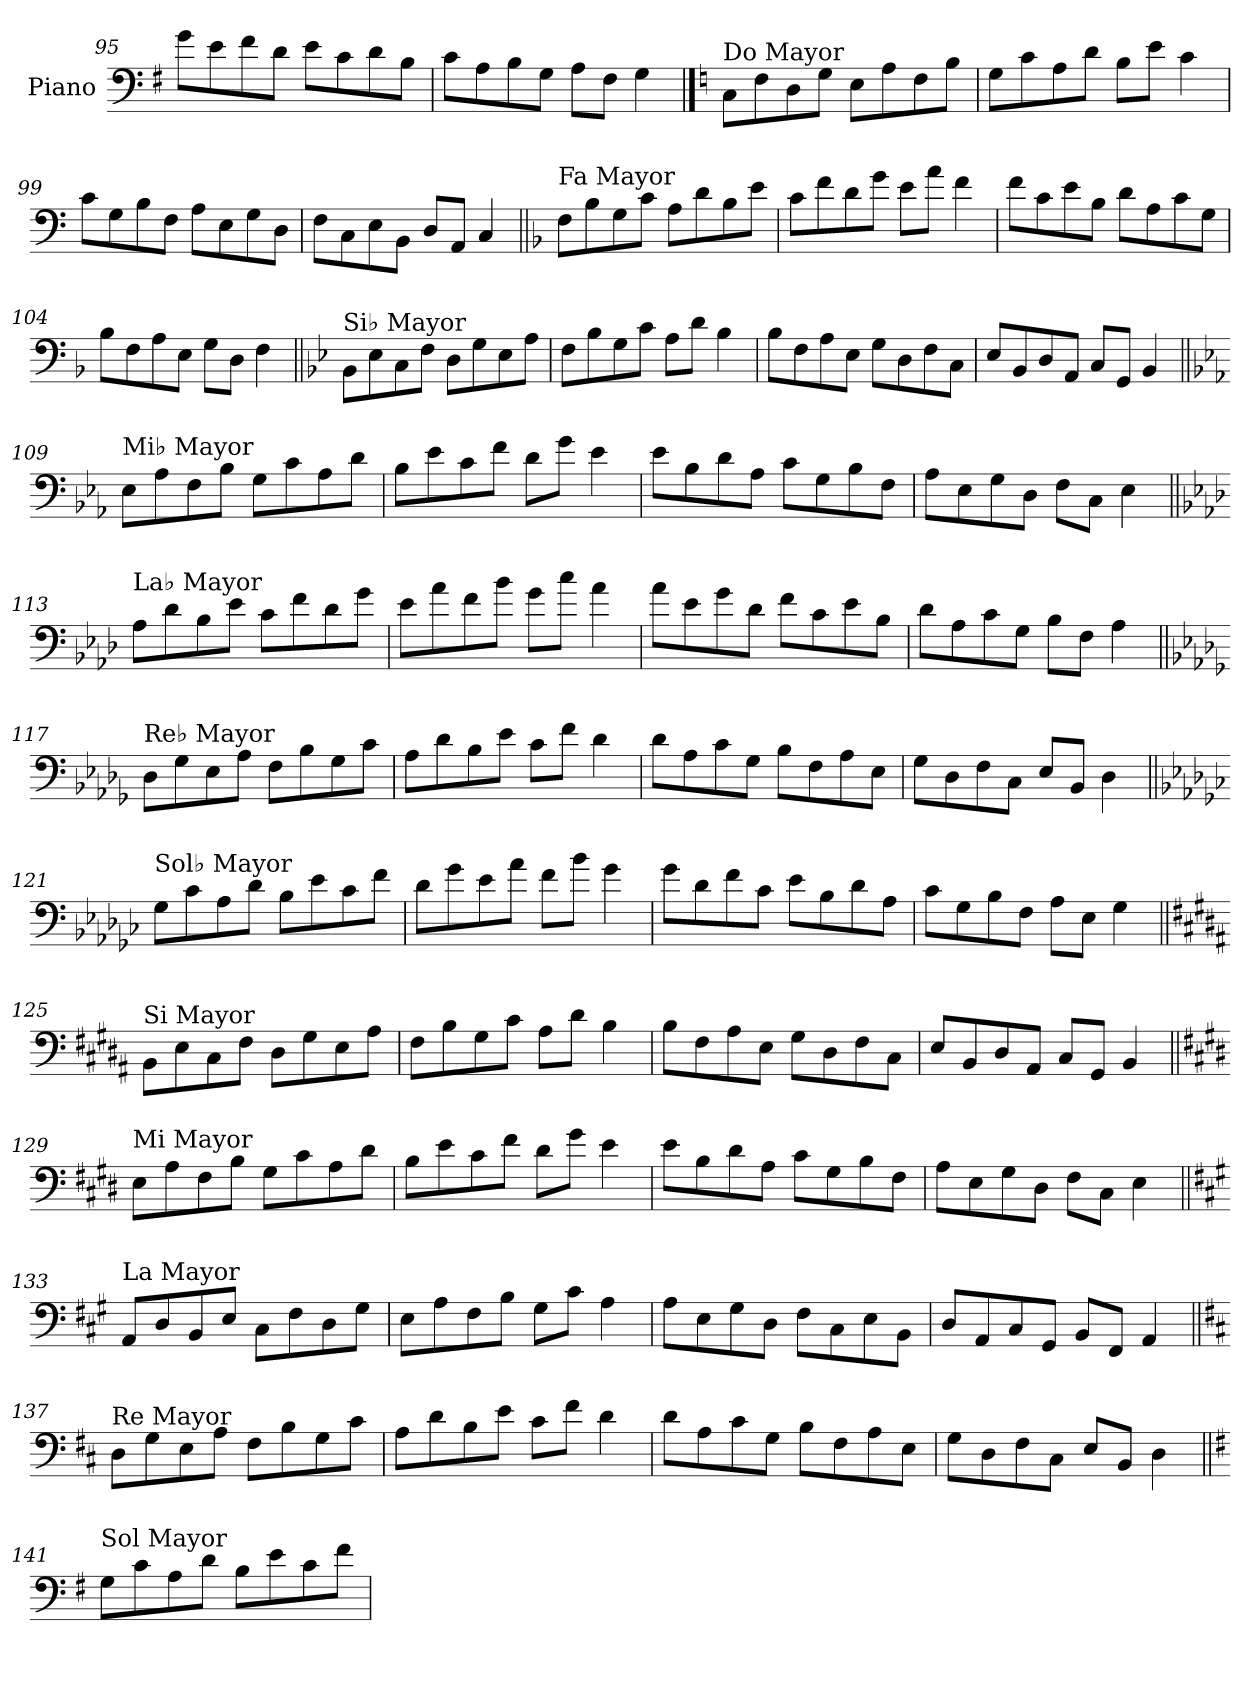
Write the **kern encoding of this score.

**kern
*part1
*staff1
*I"Piano
*I'Pno.
*clefF4
*k[f#]
=95
8g\L
8e\
8f#\
8d\J
8e\L
8c\
8d\
8B\J
=96
8c\L
8A\
8B\
8G\J
8A\L
8F#\J
4G\
!!LO:PB:g=z
==97
*k[]
!LO:TX:a:t=Do Mayor
8C\L
8F\
8D\
8G\J
8E\L
8A\
8F\
8B\J
=98
8G\L
8c\
8A\
8d\J
8B\L
8e\J
4c\
=99
8c\L
8G\
8B\
8F\J
8A\L
8E\
8G\
8D\J
=100
8F\L
8C\
8E\
8BB\J
8D/L
8AA/J
4C/
!!LO:LB:g=z
=101||
*k[b-]
!LO:TX:a:t=Fa Mayor
8F\L
8B-\
8G\
8c\J
8A\L
8d\
8B-\
8e\J
=102
8c\L
8f\
8d\
8g\J
8e\L
8a\J
4f\
=103
8f\L
8c\
8e\
8B-\J
8d\L
8A\
8c\
8G\J
=104
8B-\L
8F\
8A\
8E\J
8G\L
8D\J
4F\
!!LO:LB:g=z
=105||
*k[b-e-]
!LO:TX:a:t=Si♭ Mayor
8BB-\L
8E-\
8C\
8F\J
8D\L
8G\
8E-\
8A\J
=106
8F\L
8B-\
8G\
8c\J
8A\L
8d\J
4B-\
=107
8B-\L
8F\
8A\
8E-\J
8G\L
8D\
8F\
8C\J
=108
8E-/L
8BB-/
8D/
8AA/J
8C/L
8GG/J
4BB-/
!!LO:LB:g=z
=109||
*k[b-e-a-]
!LO:TX:a:t=Mi♭ Mayor
8E-\L
8A-\
8F\
8B-\J
8G\L
8c\
8A-\
8d\J
=110
8B-\L
8e-\
8c\
8f\J
8d\L
8g\J
4e-\
=111
8e-\L
8B-\
8d\
8A-\J
8c\L
8G\
8B-\
8F\J
=112
8A-\L
8E-\
8G\
8D\J
8F\L
8C\J
4E-\
!!LO:LB:g=z
=113||
*k[b-e-a-d-]
!LO:TX:a:t=La♭ Mayor
8A-\L
8d-\
8B-\
8e-\J
8c\L
8f\
8d-\
8g\J
=114
8e-\L
8a-\
8f\
8b-\J
8g\L
8cc\J
4a-\
=115
8a-\L
8e-\
8g\
8d-\J
8f\L
8c\
8e-\
8B-\J
=116
8d-\L
8A-\
8c\
8G\J
8B-\L
8F\J
4A-\
!!LO:LB:g=z
=117||
*k[b-e-a-d-g-]
!LO:TX:a:t=Re♭ Mayor
8D-\L
8G-\
8E-\
8A-\J
8F\L
8B-\
8G-\
8c\J
=118
8A-\L
8d-\
8B-\
8e-\J
8c\L
8f\J
4d-\
=119
8d-\L
8A-\
8c\
8G-\J
8B-\L
8F\
8A-\
8E-\J
=120
8G-\L
8D-\
8F\
8C\J
8E-/L
8BB-/J
4D-\
!!LO:LB:g=z
=121||
*k[b-e-a-d-g-c-]
!LO:TX:a:t=Sol♭ Mayor
8G-\L
8c-\
8A-\
8d-\J
8B-\L
8e-\
8c-\
8f\J
=122
8d-\L
8g-\
8e-\
8a-\J
8f\L
8b-\J
4g-\
=123
8g-\L
8d-\
8f\
8c-\J
8e-\L
8B-\
8d-\
8A-\J
=124
8c-\L
8G-\
8B-\
8F\J
8A-\L
8E-\J
4G-\
!!LO:LB:g=z
=125||
*k[f#c#g#d#a#]
!LO:TX:a:t=Si Mayor
8BB\L
8E\
8C#\
8F#\J
8D#\L
8G#\
8E\
8A#\J
=126
8F#\L
8B\
8G#\
8c#\J
8A#\L
8d#\J
4B\
=127
8B\L
8F#\
8A#\
8E\J
8G#\L
8D#\
8F#\
8C#\J
=128
8E/L
8BB/
8D#/
8AA#/J
8C#/L
8GG#/J
4BB/
!!LO:LB:g=z
=129||
*k[f#c#g#d#]
!LO:TX:a:t=Mi Mayor
8E\L
8A\
8F#\
8B\J
8G#\L
8c#\
8A\
8d#\J
=130
8B\L
8e\
8c#\
8f#\J
8d#\L
8g#\J
4e\
=131
8e\L
8B\
8d#\
8A\J
8c#\L
8G#\
8B\
8F#\J
=132
8A\L
8E\
8G#\
8D#\J
8F#\L
8C#\J
4E\
!!LO:LB:g=z
=133||
*k[f#c#g#]
!LO:TX:a:t=La Mayor
8AA/L
8D/
8BB/
8E/J
8C#\L
8F#\
8D\
8G#\J
=134
8E\L
8A\
8F#\
8B\J
8G#\L
8c#\J
4A\
=135
8A\L
8E\
8G#\
8D\J
8F#\L
8C#\
8E\
8BB\J
=136
8D/L
8AA/
8C#/
8GG#/J
8BB/L
8FF#/J
4AA/
!!LO:LB:g=z
=137||
*k[f#c#]
!LO:TX:a:t=Re Mayor
8D\L
8G\
8E\
8A\J
8F#\L
8B\
8G\
8c#\J
=138
8A\L
8d\
8B\
8e\J
8c#\L
8f#\J
4d\
=139
8d\L
8A\
8c#\
8G\J
8B\L
8F#\
8A\
8E\J
=140
8G\L
8D\
8F#\
8C#\J
8E/L
8BB/J
4D\
!!LO:LB:g=z
=141||
*k[f#]
!LO:TX:a:t=Sol Mayor
8G\L
8c\
8A\
8d\J
8B\L
8e\
8c\
8f#\J
=
*-
